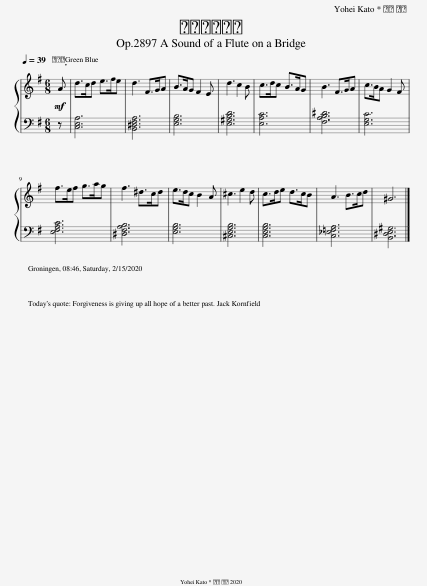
X:1
%%score { 1 | 2 }
L:1/8
Q:1/4=39
M:6/8
I:linebreak $
K:G
V:1 treble
V:2 bass
V:1
!mf! A | d>cd e>fe | d3 F>GA | B>AG F2 E | d3 c2 B | %5
 c>dc B>AG | B3 F>GA | c>BA G2 F |$ f>ef g>ag | f3 ^d>cd | %10
 e>dc B2 A | ^c3 e2 d | c>de d>cB | A3 B>cd | ^G6 |] %15
V:2
 z | [C,E,A,]6 | [B,,^D,F,A,]6 | [E,G,B,]6 | [E,^G,B,D]6 | %5
 [E,A,C]6 | [F,A,B,^D]6 | [E,G,C]6 |$ [E,F,A,C]6 | [^D,F,A,B,]6 | %10
 [E,G,B,]6 | [^C,E,G,B,]6 | [C,E,G,B,]6 | [C,_E,=F,A,]6 | [B,,^D,E,^G,]6 |] %15
